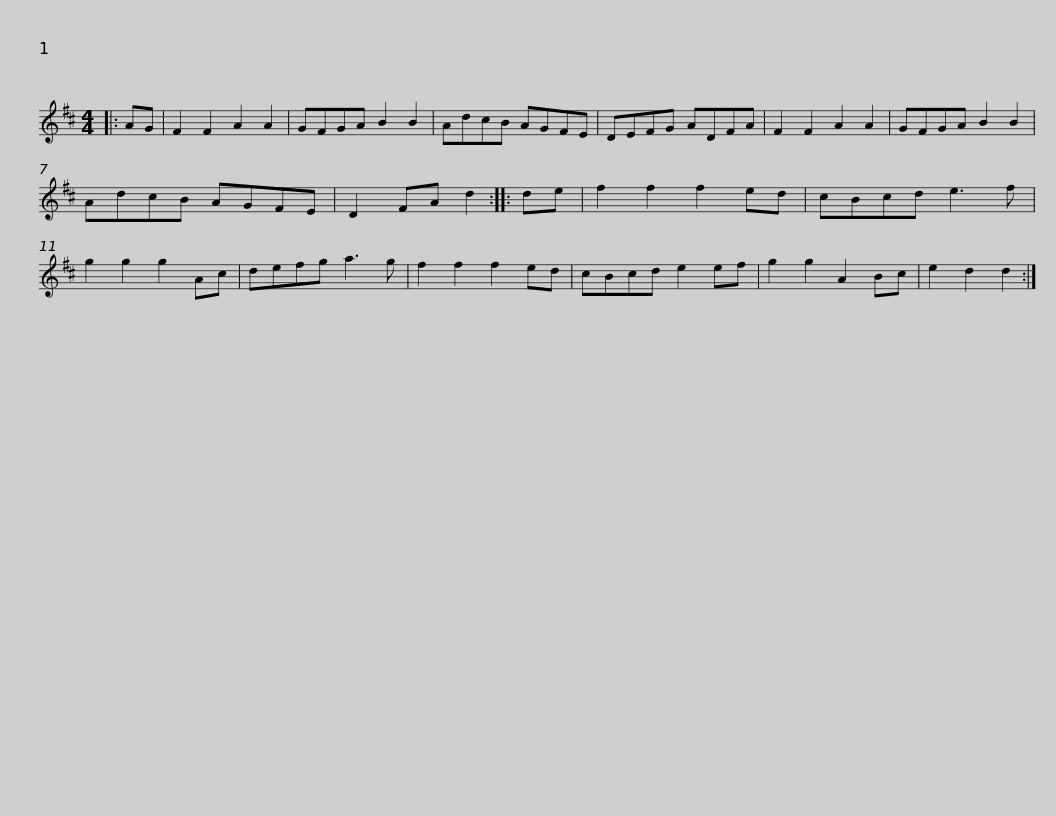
X:1
L:1/8
M:4/4
I:linebreak $
K:D
V:1 treble
V:1
|: AG | F2 F2 A2 A2 | GFGA B2 B2 | AdcB AGFE | DEFG ADFA | %5
 F2 F2 A2 A2 | GFGA B2 B2 |$ AdcB AGFE | D2 FA d2 :: de | %10
 f2 f2 f2 ed | cBcd e3 f | g2 g2 g2 Ac | defg a3 g | f2 f2 f2 ed |$ %15
 cBcd e2 ef | g2 g2 A2 Bc | e2 d2 d2 :| %18
